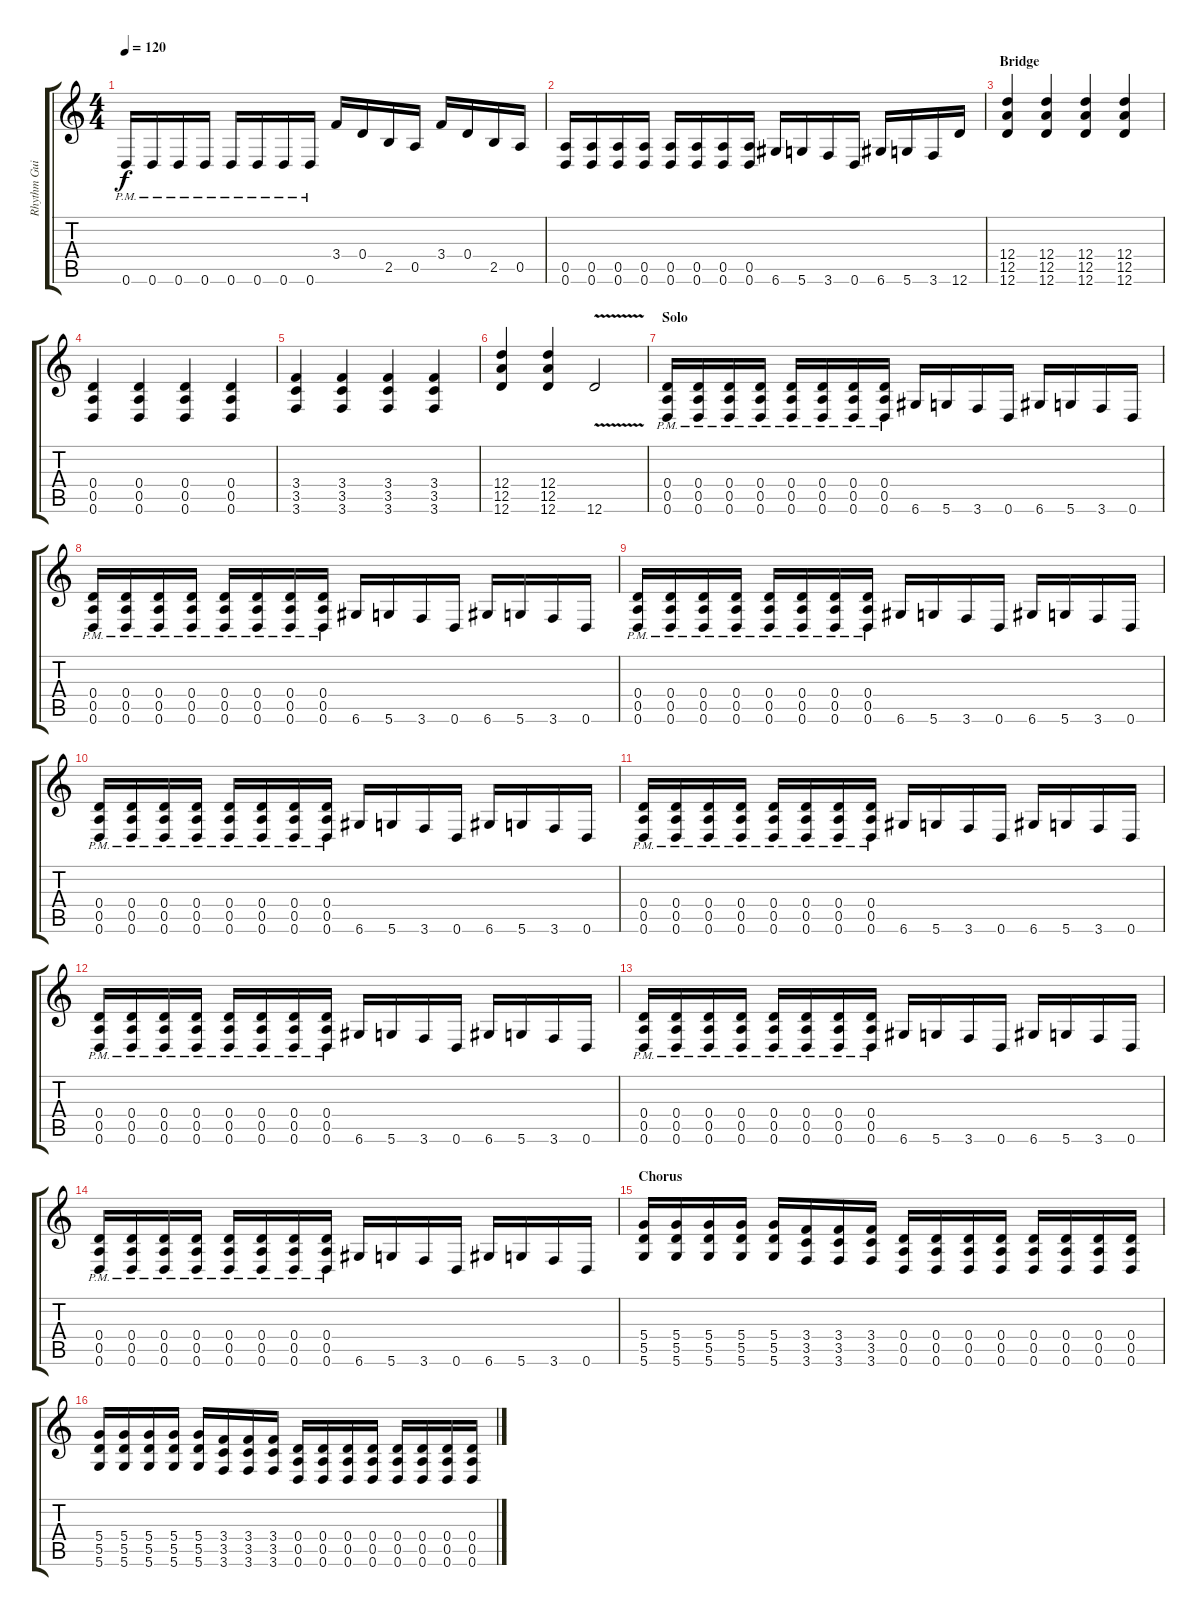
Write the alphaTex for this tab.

\track ("Rhythm Guitar" "Rhythm Gui") {instrument distortionguitar}
\staff {score tabs}
\tuning (E4 B3 G3 D3 A2 D2) {hide}
\ts (4 4)
\tempo 120
\clef g2
\ks c
0.6{pm}.16{dy f} 0.6{pm}.16 0.6{pm}.16 0.6{pm}.16 0.6{pm}.16 0.6{pm}.16 0.6{pm}.16 0.6{pm}.16 3.4.16 0.4.16 2.5.16 0.5.16 3.4.16 0.4.16 2.5.16 0.5.16 |
(0.5 0.6).16 (0.5 0.6).16 (0.5 0.6).16 (0.5 0.6).16 (0.5 0.6).16 (0.5 0.6).16 (0.5 0.6).16 (0.5 0.6).16 6.6.16 5.6.16 3.6.16 0.6.16 6.6.16 5.6.16 3.6.16 12.6.16 |
\section ("" "Bridge")
(12.4 12.5 12.6).4 (12.4 12.5 12.6).4 (12.4 12.5 12.6).4 (12.4 12.5 12.6).4 |
(0.4 0.5 0.6).4 (0.4 0.5 0.6).4 (0.4 0.5 0.6).4 (0.4 0.5 0.6).4 |
(3.4 3.5 3.6).4 (3.4 3.5 3.6).4 (3.4 3.5 3.6).4 (3.4 3.5 3.6).4 |
(12.4 12.5 12.6).4 (12.4 12.5 12.6).4 12.6{v}.2 |
\section ("" "Solo")
(0.4{pm} 0.5{pm} 0.6{pm}).16 (0.4{pm} 0.5{pm} 0.6{pm}).16 (0.4{pm} 0.5{pm} 0.6{pm}).16 (0.4{pm} 0.5{pm} 0.6{pm}).16 (0.4{pm} 0.5{pm} 0.6{pm}).16 (0.4{pm} 0.5{pm} 0.6{pm}).16 (0.4{pm} 0.5{pm} 0.6{pm}).16 (0.4{pm} 0.5{pm} 0.6{pm}).16 6.6.16 5.6.16 3.6.16 0.6.16 6.6.16 5.6.16 3.6.16 0.6.16 |
(0.4{pm} 0.5{pm} 0.6{pm}).16 (0.4{pm} 0.5{pm} 0.6{pm}).16 (0.4{pm} 0.5{pm} 0.6{pm}).16 (0.4{pm} 0.5{pm} 0.6{pm}).16 (0.4{pm} 0.5{pm} 0.6{pm}).16 (0.4{pm} 0.5{pm} 0.6{pm}).16 (0.4{pm} 0.5{pm} 0.6{pm}).16 (0.4{pm} 0.5{pm} 0.6{pm}).16 6.6.16 5.6.16 3.6.16 0.6.16 6.6.16 5.6.16 3.6.16 0.6.16 |
(0.4{pm} 0.5{pm} 0.6{pm}).16 (0.4{pm} 0.5{pm} 0.6{pm}).16 (0.4{pm} 0.5{pm} 0.6{pm}).16 (0.4{pm} 0.5{pm} 0.6{pm}).16 (0.4{pm} 0.5{pm} 0.6{pm}).16 (0.4{pm} 0.5{pm} 0.6{pm}).16 (0.4{pm} 0.5{pm} 0.6{pm}).16 (0.4{pm} 0.5{pm} 0.6{pm}).16 6.6.16 5.6.16 3.6.16 0.6.16 6.6.16 5.6.16 3.6.16 0.6.16 |
(0.4{pm} 0.5{pm} 0.6{pm}).16 (0.4{pm} 0.5{pm} 0.6{pm}).16 (0.4{pm} 0.5{pm} 0.6{pm}).16 (0.4{pm} 0.5{pm} 0.6{pm}).16 (0.4{pm} 0.5{pm} 0.6{pm}).16 (0.4{pm} 0.5{pm} 0.6{pm}).16 (0.4{pm} 0.5{pm} 0.6{pm}).16 (0.4{pm} 0.5{pm} 0.6{pm}).16 6.6.16 5.6.16 3.6.16 0.6.16 6.6.16 5.6.16 3.6.16 0.6.16 |
(0.4{pm} 0.5{pm} 0.6{pm}).16 (0.4{pm} 0.5{pm} 0.6{pm}).16 (0.4{pm} 0.5{pm} 0.6{pm}).16 (0.4{pm} 0.5{pm} 0.6{pm}).16 (0.4{pm} 0.5{pm} 0.6{pm}).16 (0.4{pm} 0.5{pm} 0.6{pm}).16 (0.4{pm} 0.5{pm} 0.6{pm}).16 (0.4{pm} 0.5{pm} 0.6{pm}).16 6.6.16 5.6.16 3.6.16 0.6.16 6.6.16 5.6.16 3.6.16 0.6.16 |
(0.4{pm} 0.5{pm} 0.6{pm}).16 (0.4{pm} 0.5{pm} 0.6{pm}).16 (0.4{pm} 0.5{pm} 0.6{pm}).16 (0.4{pm} 0.5{pm} 0.6{pm}).16 (0.4{pm} 0.5{pm} 0.6{pm}).16 (0.4{pm} 0.5{pm} 0.6{pm}).16 (0.4{pm} 0.5{pm} 0.6{pm}).16 (0.4{pm} 0.5{pm} 0.6{pm}).16 6.6.16 5.6.16 3.6.16 0.6.16 6.6.16 5.6.16 3.6.16 0.6.16 |
(0.4{pm} 0.5{pm} 0.6{pm}).16 (0.4{pm} 0.5{pm} 0.6{pm}).16 (0.4{pm} 0.5{pm} 0.6{pm}).16 (0.4{pm} 0.5{pm} 0.6{pm}).16 (0.4{pm} 0.5{pm} 0.6{pm}).16 (0.4{pm} 0.5{pm} 0.6{pm}).16 (0.4{pm} 0.5{pm} 0.6{pm}).16 (0.4{pm} 0.5{pm} 0.6{pm}).16 6.6.16 5.6.16 3.6.16 0.6.16 6.6.16 5.6.16 3.6.16 0.6.16 |
(0.4{pm} 0.5{pm} 0.6{pm}).16 (0.4{pm} 0.5{pm} 0.6{pm}).16 (0.4{pm} 0.5{pm} 0.6{pm}).16 (0.4{pm} 0.5{pm} 0.6{pm}).16 (0.4{pm} 0.5{pm} 0.6{pm}).16 (0.4{pm} 0.5{pm} 0.6{pm}).16 (0.4{pm} 0.5{pm} 0.6{pm}).16 (0.4{pm} 0.5{pm} 0.6{pm}).16 6.6.16 5.6.16 3.6.16 0.6.16 6.6.16 5.6.16 3.6.16 0.6.16 |
\section ("" "Chorus")
(5.4 5.5 5.6).16 (5.4 5.5 5.6).16 (5.4 5.5 5.6).16 (5.4 5.5 5.6).16 (5.4 5.5 5.6).16 (3.4 3.5 3.6).16 (3.4 3.5 3.6).16 (3.4 3.5 3.6).16 (0.4 0.5 0.6).16 (0.4 0.5 0.6).16 (0.4 0.5 0.6).16 (0.4 0.5 0.6).16 (0.4 0.5 0.6).16 (0.4 0.5 0.6).16 (0.4 0.5 0.6).16 (0.4 0.5 0.6).16 |
(5.4 5.5 5.6).16 (5.4 5.5 5.6).16 (5.4 5.5 5.6).16 (5.4 5.5 5.6).16 (5.4 5.5 5.6).16 (3.4 3.5 3.6).16 (3.4 3.5 3.6).16 (3.4 3.5 3.6).16 (0.4 0.5 0.6).16 (0.4 0.5 0.6).16 (0.4 0.5 0.6).16 (0.4 0.5 0.6).16 (0.4 0.5 0.6).16 (0.4 0.5 0.6).16 (0.4 0.5 0.6).16 (0.4 0.5 0.6).16
